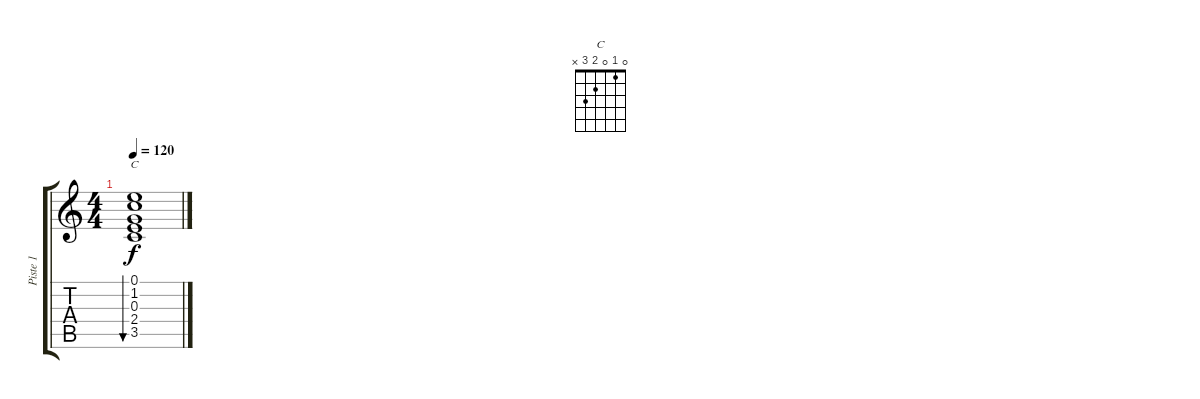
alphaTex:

\track ("Piste 1" "Piste 1") {instrument acousticguitarnylon}
\staff {score tabs}
\tuning (E4 B3 G3 D3 A2 E2) {hide}
\chord ("C" 0 1 0 2 3 x)
\ts (4 4)
\tempo 120
\clef g2
\ks c
(0.1 1.2 0.3 2.4 3.5).1{bu 240 ch "C" dy f}
